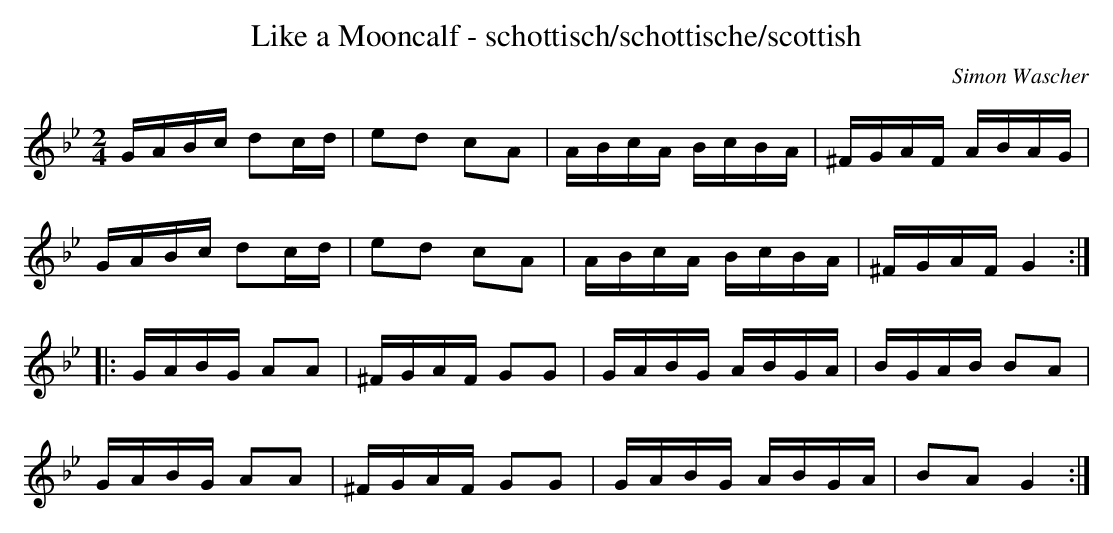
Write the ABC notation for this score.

X:1
T:Like a Mooncalf - schottisch/schottische/scottish
C:Simon Wascher
M:2/4
L:1/16
K:Gm
GABc d2cd|e2d2 c2A2|ABcA BcBA|^FGAF ABAG|
GABc d2cd|e2d2 c2A2|ABcA BcBA|^FGAFG4:|
|:GABG A2A2|^FGAF G2G2|GABG ABGA|BGAB B2A2|
GABG A2A2|^FGAF G2G2|GABG ABGA|B2A2G4:|
